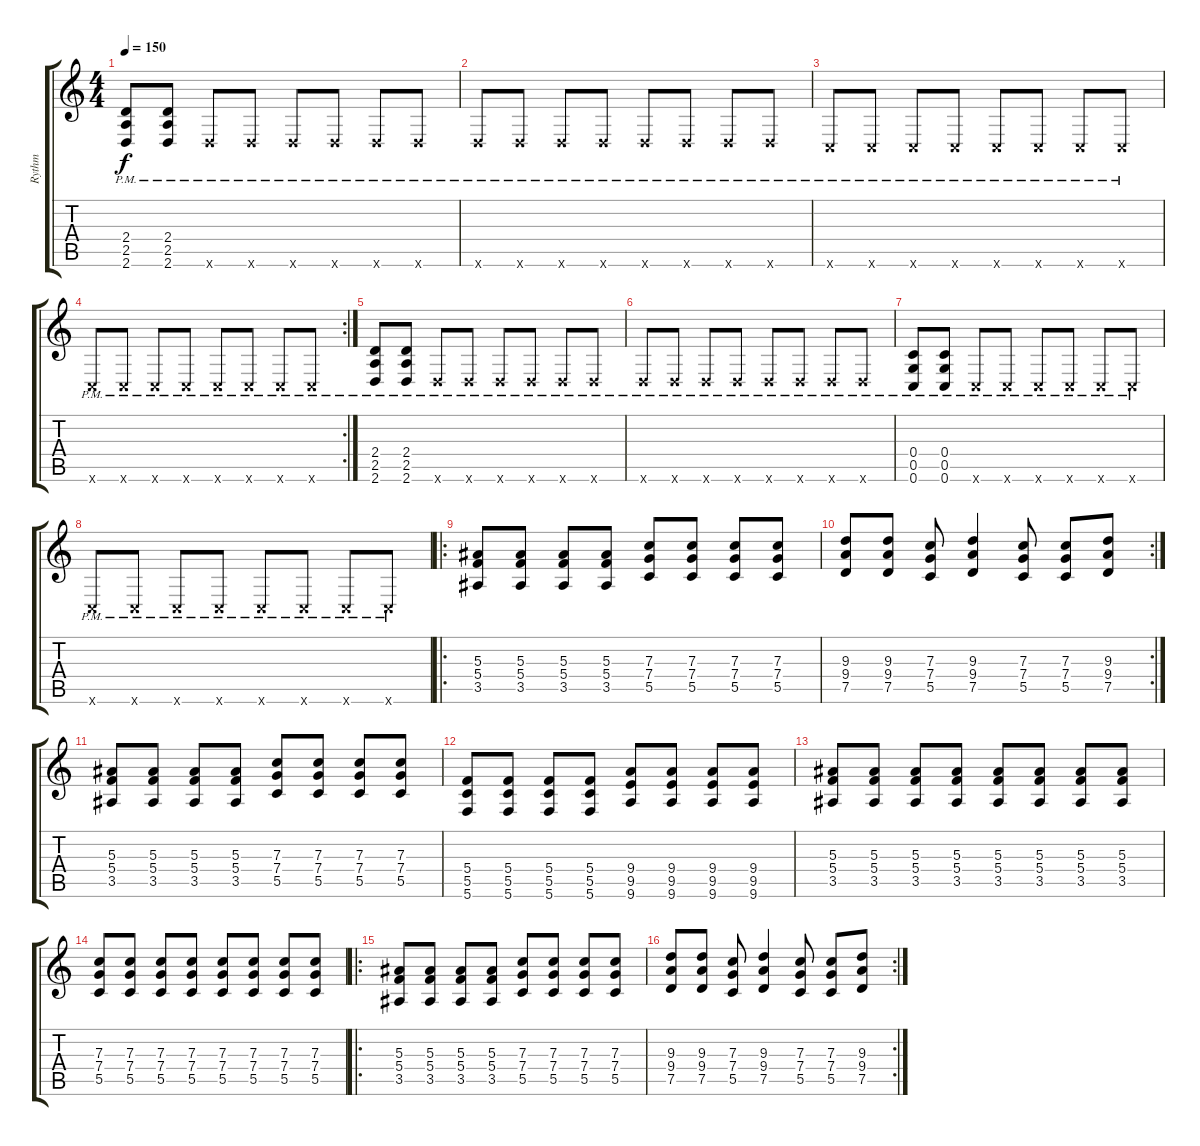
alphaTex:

\track ("Rythm" "Rythm") {instrument distortionguitar}
\staff {score tabs}
\tuning (D4 A3 F3 C3 G2 C2) {hide}
\ts (4 4)
\tempo 150
\clef g2
\ks c
(2.4 2.5 2.6{pm}).8{dy f} (2.4 2.5 2.6{pm}).8 2.6{pm x}.8 2.6{pm x}.8 2.6{pm x}.8 2.6{pm x}.8 2.6{pm x}.8 2.6{pm x}.8 |
2.6{pm x}.8 2.6{pm x}.8 2.6{pm x}.8 2.6{pm x}.8 2.6{pm x}.8 2.6{pm x}.8 2.6{pm x}.8 2.6{pm x}.8 |
0.6{pm x}.8 0.6{pm x}.8 0.6{pm x}.8 0.6{pm x}.8 0.6{pm x}.8 0.6{pm x}.8 0.6{pm x}.8 0.6{pm x}.8 |
\rc 2
0.6{pm x}.8 0.6{pm x}.8 0.6{pm x}.8 0.6{pm x}.8 0.6{pm x}.8 0.6{pm x}.8 0.6{pm x}.8 0.6{pm x}.8 |
(2.4 2.5 2.6{pm}).8 (2.4 2.5 2.6{pm}).8 2.6{pm x}.8 2.6{pm x}.8 2.6{pm x}.8 2.6{pm x}.8 2.6{pm x}.8 2.6{pm x}.8 |
2.6{pm x}.8 2.6{pm x}.8 2.6{pm x}.8 2.6{pm x}.8 2.6{pm x}.8 2.6{pm x}.8 2.6{pm x}.8 2.6{pm x}.8 |
(0.4 0.5 0.6{pm}).8 (0.4 0.5 0.6{pm}).8 0.6{pm x}.8 0.6{pm x}.8 0.6{pm x}.8 0.6{pm x}.8 0.6{pm x}.8 0.6{pm x}.8 |
0.6{pm x}.8 0.6{pm x}.8 0.6{pm x}.8 0.6{pm x}.8 0.6{pm x}.8 0.6{pm x}.8 0.6{pm x}.8 0.6{pm x}.8 |
\ro
(5.3 5.4 3.5).8 (5.3 5.4 3.5).8 (5.3 5.4 3.5).8 (5.3 5.4 3.5).8 (7.3 7.4 5.5).8 (7.3 7.4 5.5).8 (7.3 7.4 5.5).8 (7.3 7.4 5.5).8 |
\rc 2
(9.3 9.4 7.5).8 (9.3 9.4 7.5).8 (7.3 7.4 5.5).8 (9.3 9.4 7.5).4 (7.3 7.4 5.5).8 (7.3 7.4 5.5).8 (9.3 9.4 7.5).8 |
(5.3 5.4 3.5).8 (5.3 5.4 3.5).8 (5.3 5.4 3.5).8 (5.3 5.4 3.5).8 (7.3 7.4 5.5).8 (7.3 7.4 5.5).8 (7.3 7.4 5.5).8 (7.3 7.4 5.5).8 |
(5.4 5.5 5.6).8 (5.4 5.5 5.6).8 (5.4 5.5 5.6).8 (5.4 5.5 5.6).8 (9.4 9.5 9.6).8 (9.4 9.5 9.6).8 (9.4 9.5 9.6).8 (9.4 9.5 9.6).8 |
(5.3 5.4 3.5).8 (5.3 5.4 3.5).8 (5.3 5.4 3.5).8 (5.3 5.4 3.5).8 (5.3 5.4 3.5).8 (5.3 5.4 3.5).8 (5.3 5.4 3.5).8 (5.3 5.4 3.5).8 |
(7.3 7.4 5.5).8 (7.3 7.4 5.5).8 (7.3 7.4 5.5).8 (7.3 7.4 5.5).8 (7.3 7.4 5.5).8 (7.3 7.4 5.5).8 (7.3 7.4 5.5).8 (7.3 7.4 5.5).8 |
\ro
(5.3 5.4 3.5).8 (5.3 5.4 3.5).8 (5.3 5.4 3.5).8 (5.3 5.4 3.5).8 (7.3 7.4 5.5).8 (7.3 7.4 5.5).8 (7.3 7.4 5.5).8 (7.3 7.4 5.5).8 |
\rc 2
(9.3 9.4 7.5).8 (9.3 9.4 7.5).8 (7.3 7.4 5.5).8 (9.3 9.4 7.5).4 (7.3 7.4 5.5).8 (7.3 7.4 5.5).8 (9.3 9.4 7.5).8
